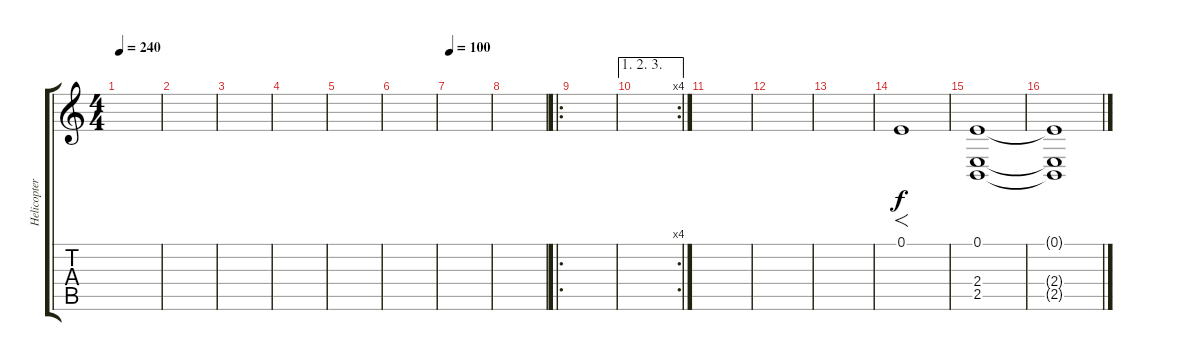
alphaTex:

\track ("Helicopters" "Helicopter") {instrument helicopter}
\staff {score tabs}
\tuning (E4 B3 G3 D3 A2 E2) {hide}
\ts (4 4)
\tempo 240
\clef g2
\ks c
|
|
|
|
|
|
\tempo 100
|
|
\ro
|
\ae (1 2 3)
\rc 4
|
|
|
|
0.1.1{f} |
(0.1 2.4 2.5).1 |
(0.1{t} 2.4{t} 2.5{t}).1{volume 4}
